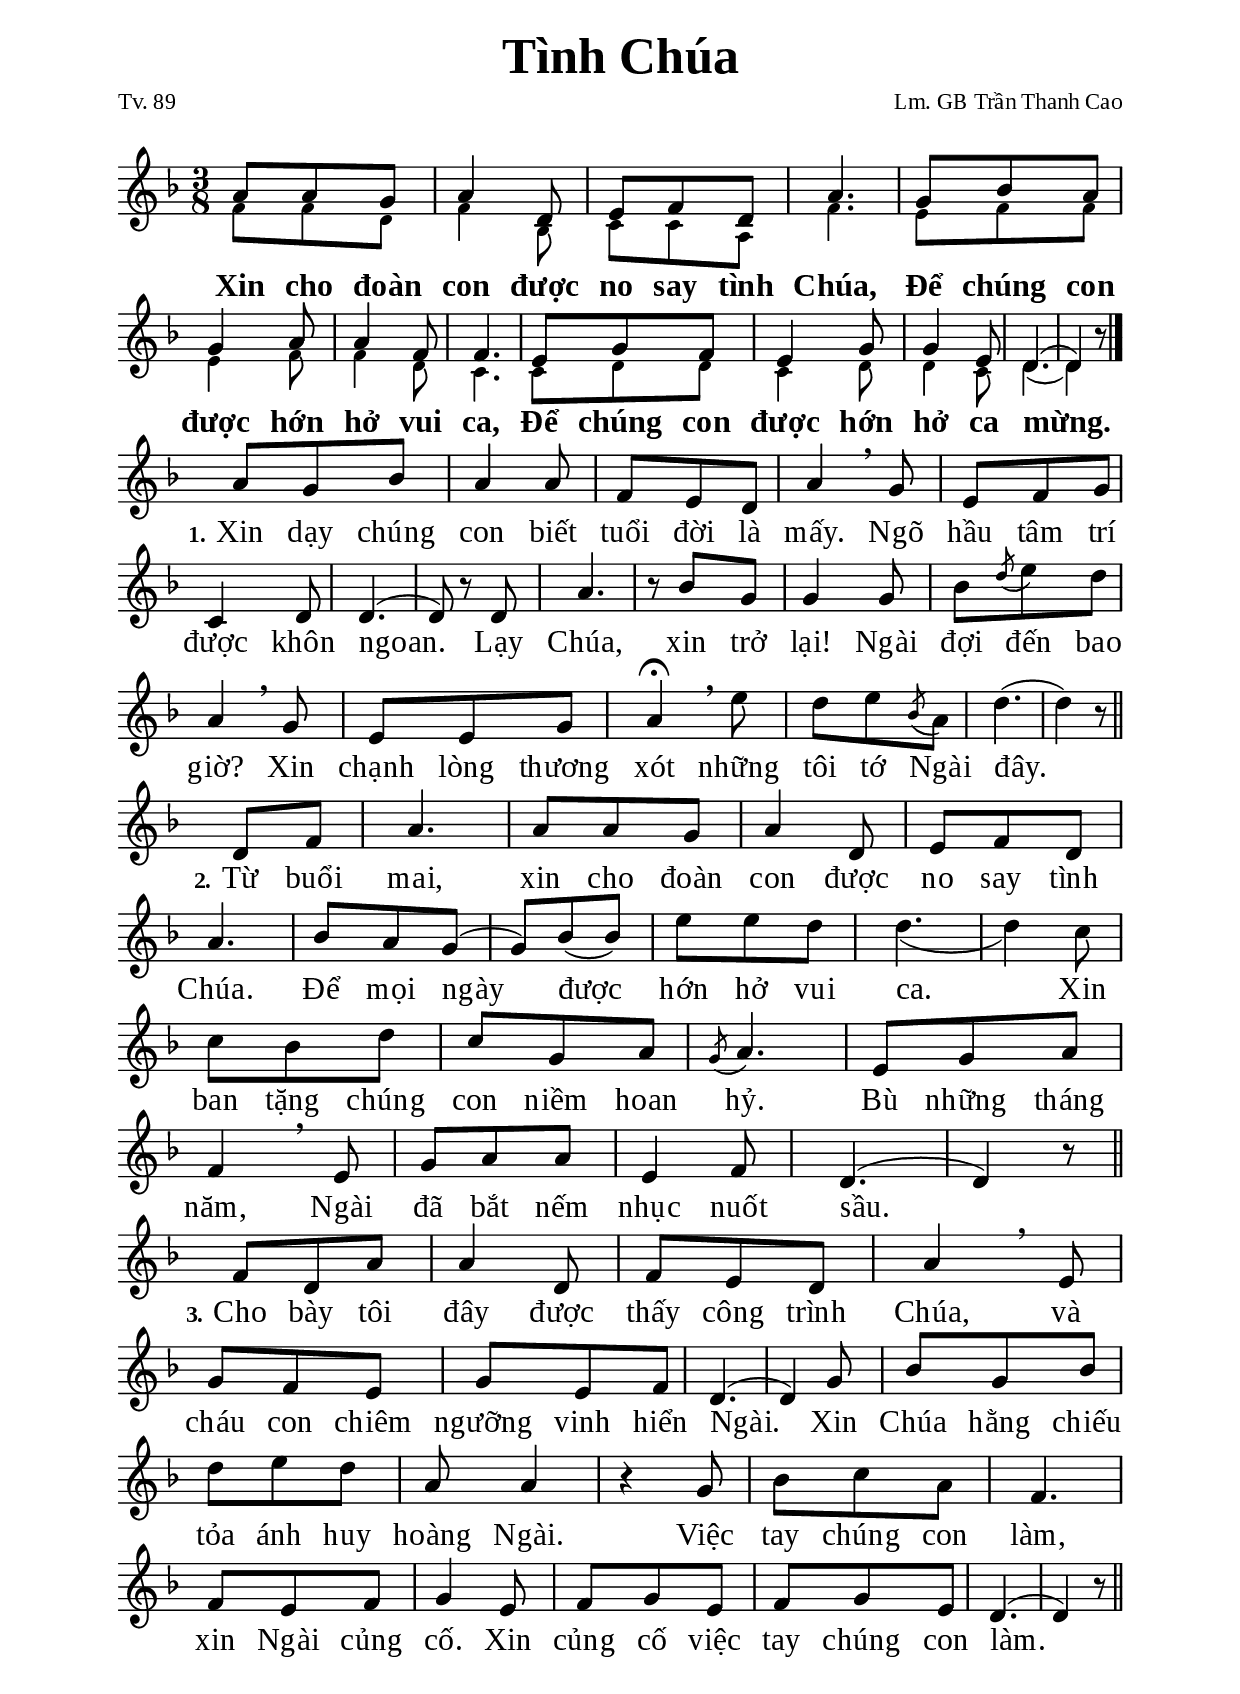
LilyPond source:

% Cài đặt chung
\version "2.20.0"
\include "english.ly"

\header {
  title = \markup { \fontsize #3 "Tình Chúa" }
  poet = "Tv. 89"
  composer = "Lm. GB Trần Thanh Cao"
  arranger = " "
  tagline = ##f
}

\paper {
  #(set-paper-size "a4")
  top-margin = 10\mm
  bottom-margin = 10\mm
  left-margin = 20\mm
  right-margin = 20\mm
  indent = #0
  #(define fonts
    (make-pango-font-tree
      "Liberation Serif"
      "Liberation Serif"
      "Liberation Serif"
      (/ 20 20)))
  page-count = #1
}

% Nhạc điệp khúc
nhacDiepKhucSop = \relative c'' {
  a8 a g |
  a4 d,8 |
  e f d |
  a'4. |
  g8 bf a |
  g4 a8 |
  a4 f8 |
  f4. |
  e8 g f |
  e4 g8 |
  g4 e8 |
  d4. ( |
  d4) r8 \bar "|."
}

nhacDiepKhucBas = \relative c' {
  f8 f d |
  f4 bf,8 |
  c c a |
  f'4. |
  e8 f f |
  e4 f8 |
  f4 d8 |
  c4. |
  c8 d d |
  c4 d8 |
  d4 c8 |
  d4. ( |
  d4) r8
}

% Nhạc phiên khúc
nhacPhienKhucMot = \relative c'' {
  a8 g bf |
  a4 a8 |
  f e d |
  a'4 \breathe g8 |
  e f g |
  c,4 d8 |
  d4. ^( |
  d8) r d |
  a'4. |
  r8 bf g |
  g4 g8 |
  bf \acciaccatura d8 e d |
  a4 \breathe g8 |
  e e g |
  a4 \fermata \breathe e'8 |
  d e \acciaccatura bf8 a |
  d4. ( |
  d4) r8 \bar "||"
}

nhacPhienKhucHai = \relative c' {
  \partial 4 d8 f |
  a4. |
  a8 a g |
  a4 d,8 |
  e f d |
  a'4. |
  bf8 a g ^( |
  g) bf (bf) |
  e e d |
  d4. _( |
  d4) c8 |
  c bf d |
  c g a |
  \acciaccatura g8 a4. |
  e8 g a |
  f4 \breathe e8 |
  g a a |
  e4 f8 |
  d4. ^( |
  d4) r8 \bar "||"
}

nhacPhienKhucBa = \relative c' {
  f8 d a' |
  a4 d,8 |
  f e d |
  a'4 \breathe e8 |
  g f e |
  g e f |
  d4. ^( |
  d4) g8 |
  bf g bf |
  d e d |
  a a4 |
  r4 g8 |
  bf c a |
  f4. |
  f8 e f |
  g4 e8 |
  f g e |
  f g e |
  d4. ^( |
  d4) r8 \bar "||"
}

% Lời điệp khúc
loiDiepKhuc = \lyricmode {
  Xin cho đoàn con được no say tình Chúa,
  Để chúng con được hớn hở vui ca,
  Để chúng con được hớn hở ca mừng.
}

% Lời phiên khúc
loiPhienKhucMot = \lyricmode {
  \set stanza = #"1."
  Xin dạy chúng con biết tuổi đời là mấy.
  Ngõ hầu tâm trí được khôn ngoan.
  Lạy Chúa, xin trở lại!
  Ngài đợi đến bao giờ?
  Xin chạnh lòng thương xót những tôi tớ Ngài đây.
}

loiPhienKhucHai = \lyricmode {
  \set stanza = #"2."
  Từ buổi mai, xin cho đoàn con được no say tình Chúa.
  Để mọi ngày được hớn hở vui ca.
  Xin ban tặng chúng con niềm hoan hỷ.
  Bù những tháng năm, Ngài đã bắt nếm nhục nuốt sầu.
}

loiPhienKhucBa = \lyricmode {
  \set stanza = #"3."
  Cho bày tôi đây được thấy công trình Chúa,
  và cháu con chiêm ngưỡng vinh hiển Ngài.
  Xin Chúa hằng chiếu tỏa ánh huy hoàng Ngài.
  Việc tay chúng con làm, xin Ngài củng cố.
  Xin củng cố việc tay chúng con làm.
}


% Dàn trang
\score {
  \new ChoirStaff <<
    \new Staff = diepKhuc \with {
        \consists "Merge_rests_engraver"
        \magnifyStaff #(magstep +1)
      }
      <<
      \new Voice = beSop {
        \voiceOne \key f \major \time 3/8 \nhacDiepKhucSop
      }
      \new Voice = beBas {
        \override NoteHead.font-size = #-2
        \voiceTwo \key f \major \time 3/8 \nhacDiepKhucBas
      }
    >>
    \new Lyrics \lyricsto beSop \loiDiepKhuc
  >>
  \layout {
    \override Lyrics.LyricText.font-series = #'bold
    \override Lyrics.LyricText.font-size = #+3
    \override Lyrics.LyricSpace.minimum-distance = #1.9
    \override Score.BarNumber.break-visibility = ##(#f #f #f)
    \override Score.SpacingSpanner.uniform-stretching = ##t
  }
}

\score {
  \new ChoirStaff <<
    \new Staff = phienKhuc \with {
        \magnifyStaff #(magstep +1)
      }
      <<
      \new Voice = beSop {
        \key f \major \time 3/8 \nhacPhienKhucMot
      }
    >>
    \new Lyrics \lyricsto beSop \loiPhienKhucMot
  >>
  \layout {
    \override Staff.TimeSignature.transparent = ##t
    \override Lyrics.LyricText.font-size = #+3
    \override Lyrics.LyricSpace.minimum-distance = #2.2
    \override Score.BarNumber.break-visibility = ##(#f #f #f)
    \override Score.SpacingSpanner.uniform-stretching = ##t
  }
}

\score {
  \new ChoirStaff <<
    \new Staff = phienKhuc \with {
        \magnifyStaff #(magstep +1)
      }
      <<
      \new Voice = beSop {
        \key f \major \time 3/8 \nhacPhienKhucHai
      }
    >>
    \new Lyrics \lyricsto beSop \loiPhienKhucHai
  >>
  \layout {
    \override Staff.TimeSignature.transparent = ##t
    \override Lyrics.LyricText.font-size = #+3
    \override Lyrics.LyricSpace.minimum-distance = #2.5
    \override Score.BarNumber.break-visibility = ##(#f #f #f)
    \override Score.SpacingSpanner.uniform-stretching = ##t
  }
}

\score {
  \new ChoirStaff <<
    \new Staff = phienKhuc \with {
        \magnifyStaff #(magstep +1)
      }
      <<
      \new Voice = beSop {
        \key f \major \time 3/8 \nhacPhienKhucBa
      }
    >>
    \new Lyrics \lyricsto beSop \loiPhienKhucBa
  >>
  \layout {
    \override Staff.TimeSignature.transparent = ##t
    \override Lyrics.LyricText.font-size = #+3
    \override Lyrics.LyricSpace.minimum-distance = #2.0
    \override Score.BarNumber.break-visibility = ##(#f #f #f)
    \override Score.SpacingSpanner.uniform-stretching = ##t
  }
}
